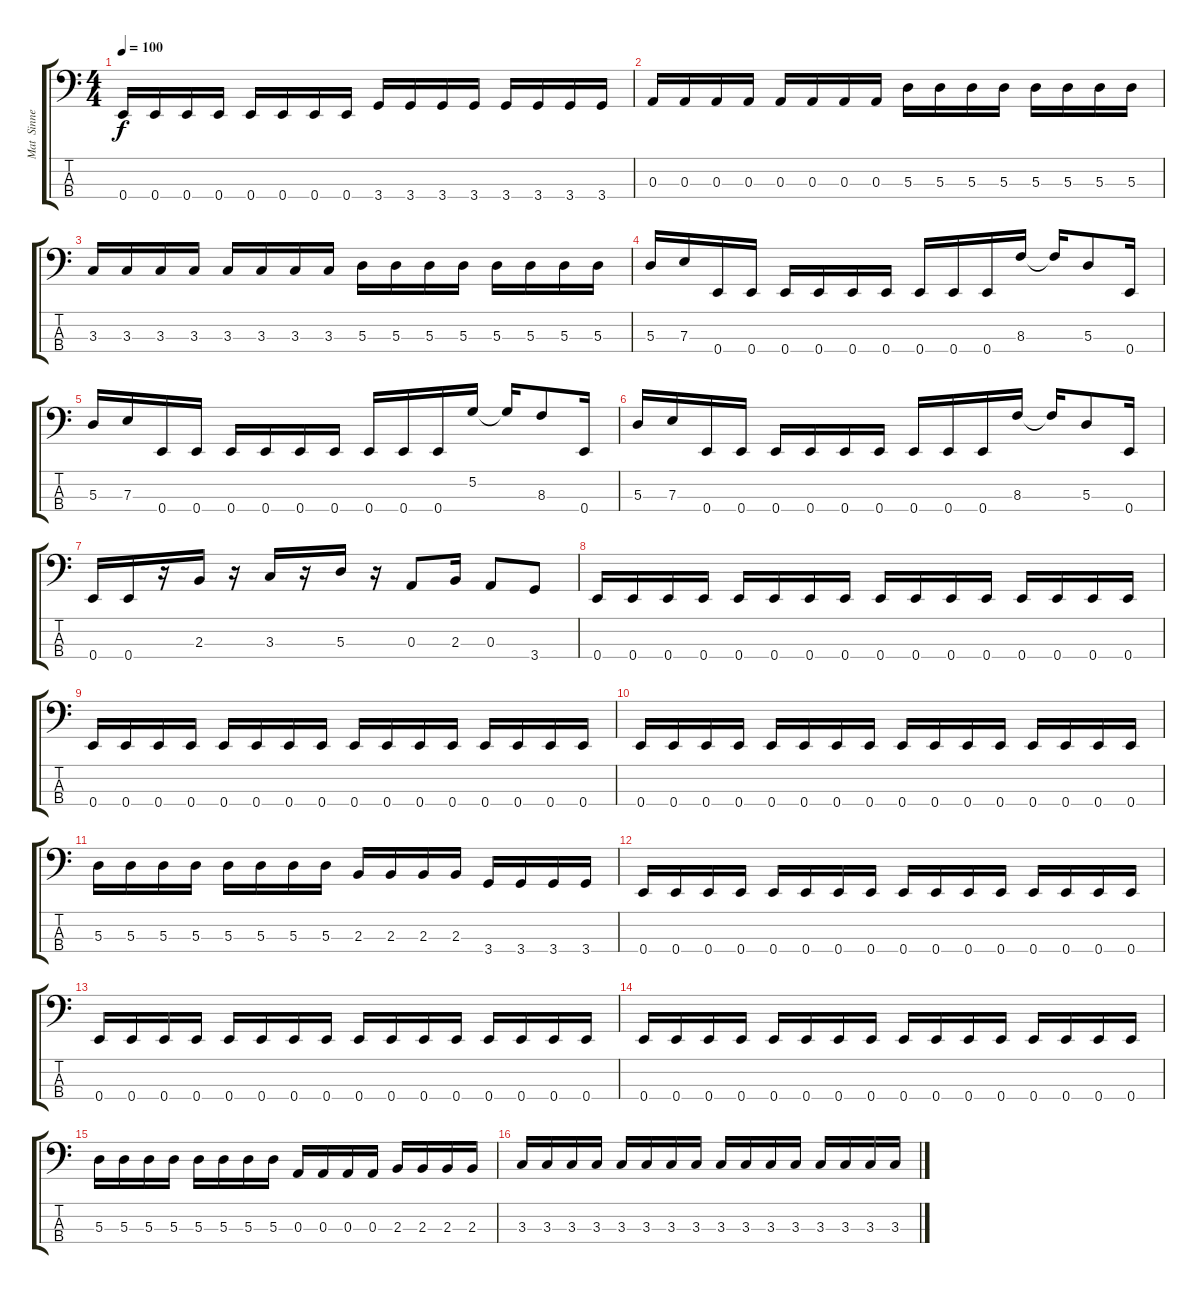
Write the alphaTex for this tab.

\track ("Mat  Sinner" "Mat  Sinne") {instrument electricbassfinger}
\staff {score tabs}
\tuning (G2 D2 A1 E1) {hide}
\ts (4 4)
\tempo 100
\clef f4
\ks c
0.4.16{dy f} 0.4.16 0.4.16 0.4.16 0.4.16 0.4.16 0.4.16 0.4.16 3.4.16 3.4.16 3.4.16 3.4.16 3.4.16 3.4.16 3.4.16 3.4.16 |
0.3.16 0.3.16 0.3.16 0.3.16 0.3.16 0.3.16 0.3.16 0.3.16 5.3.16 5.3.16 5.3.16 5.3.16 5.3.16 5.3.16 5.3.16 5.3.16 |
3.3.16 3.3.16 3.3.16 3.3.16 3.3.16 3.3.16 3.3.16 3.3.16 5.3.16 5.3.16 5.3.16 5.3.16 5.3.16 5.3.16 5.3.16 5.3.16 |
5.3.16 7.3.16 0.4.16 0.4.16 0.4.16 0.4.16 0.4.16 0.4.16 0.4.16 0.4.16 0.4.16 8.3.16 8.3{t}.16 5.3.8 0.4.16 |
5.3.16 7.3.16 0.4.16 0.4.16 0.4.16 0.4.16 0.4.16 0.4.16 0.4.16 0.4.16 0.4.16 5.2.16 5.2{t}.16 8.3.8 0.4.16 |
5.3.16 7.3.16 0.4.16 0.4.16 0.4.16 0.4.16 0.4.16 0.4.16 0.4.16 0.4.16 0.4.16 8.3.16 8.3{t}.16 5.3.8 0.4.16 |
0.4.16 0.4.16 r.16 2.3.16 r.16 3.3.16 r.16 5.3.16 r.16 0.3.8 2.3.16 0.3.8 3.4.8 |
0.4.16 0.4.16 0.4.16 0.4.16 0.4.16 0.4.16 0.4.16 0.4.16 0.4.16 0.4.16 0.4.16 0.4.16 0.4.16 0.4.16 0.4.16 0.4.16 |
0.4.16 0.4.16 0.4.16 0.4.16 0.4.16 0.4.16 0.4.16 0.4.16 0.4.16 0.4.16 0.4.16 0.4.16 0.4.16 0.4.16 0.4.16 0.4.16 |
0.4.16 0.4.16 0.4.16 0.4.16 0.4.16 0.4.16 0.4.16 0.4.16 0.4.16 0.4.16 0.4.16 0.4.16 0.4.16 0.4.16 0.4.16 0.4.16 |
5.3.16 5.3.16 5.3.16 5.3.16 5.3.16 5.3.16 5.3.16 5.3.16 2.3.16 2.3.16 2.3.16 2.3.16 3.4.16 3.4.16 3.4.16 3.4.16 |
0.4.16 0.4.16 0.4.16 0.4.16 0.4.16 0.4.16 0.4.16 0.4.16 0.4.16 0.4.16 0.4.16 0.4.16 0.4.16 0.4.16 0.4.16 0.4.16 |
0.4.16 0.4.16 0.4.16 0.4.16 0.4.16 0.4.16 0.4.16 0.4.16 0.4.16 0.4.16 0.4.16 0.4.16 0.4.16 0.4.16 0.4.16 0.4.16 |
0.4.16 0.4.16 0.4.16 0.4.16 0.4.16 0.4.16 0.4.16 0.4.16 0.4.16 0.4.16 0.4.16 0.4.16 0.4.16 0.4.16 0.4.16 0.4.16 |
5.3.16 5.3.16 5.3.16 5.3.16 5.3.16 5.3.16 5.3.16 5.3.16 0.3.16 0.3.16 0.3.16 0.3.16 2.3.16 2.3.16 2.3.16 2.3.16 |
3.3.16 3.3.16 3.3.16 3.3.16 3.3.16 3.3.16 3.3.16 3.3.16 3.3.16 3.3.16 3.3.16 3.3.16 3.3.16 3.3.16 3.3.16 3.3.16
